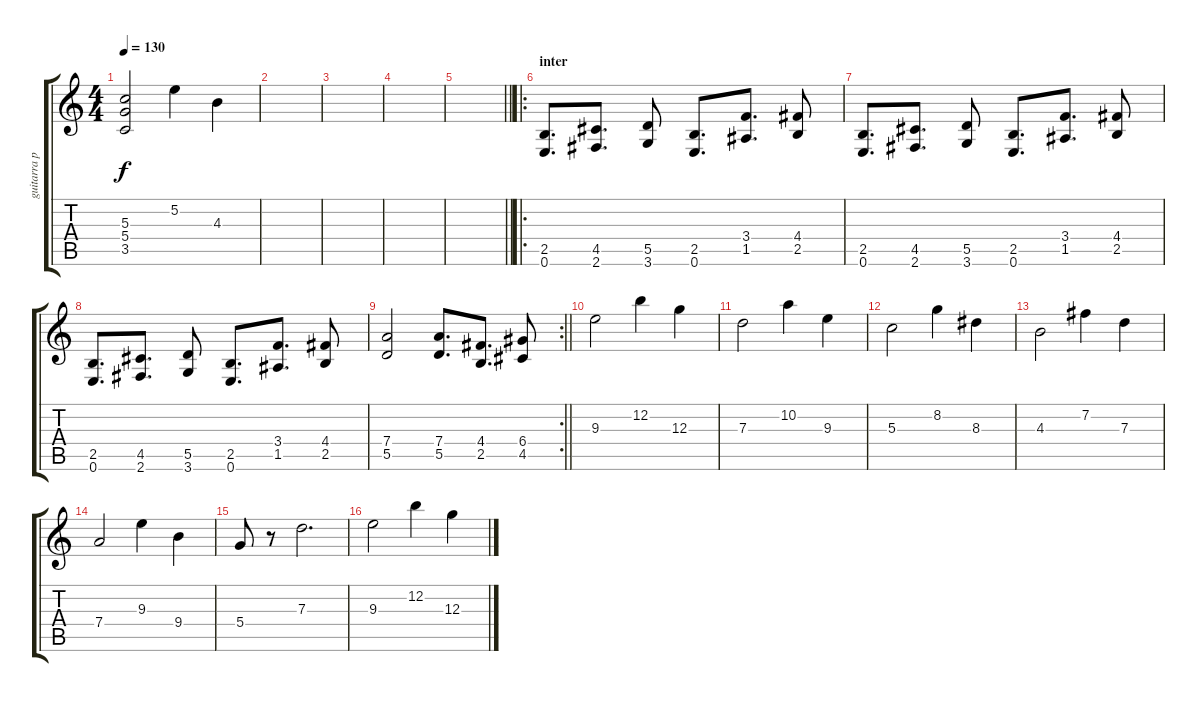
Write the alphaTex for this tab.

\track ("guitarra primera" "guitarra p") {instrument distortionguitar}
\staff {score tabs}
\tuning (E4 B3 G3 D3 A2 E2) {hide}
\ts (4 4)
\tempo 130
\clef g2
\ks c
(5.3 5.4 3.5).2{dy f} 5.2.4 4.3.4 |
|
|
|
\barLineRight lightlight
|
\ro
\section ("" "inter")
(2.5 0.6).8{d} (4.5 2.6).8{d} (5.5 3.6).8 (2.5 0.6).8{d} (3.4 1.5).8{d} (4.4 2.5).8 |
(2.5 0.6).8{d} (4.5 2.6).8{d} (5.5 3.6).8 (2.5 0.6).8{d} (3.4 1.5).8{d} (4.4 2.5).8 |
(2.5 0.6).8{d} (4.5 2.6).8{d} (5.5 3.6).8 (2.5 0.6).8{d} (3.4 1.5).8{d} (4.4 2.5).8 |
\rc 2
\barLineRight lightlight
(7.4 5.5).2 (7.4 5.5).8{d} (4.4 2.5).8{d} (6.4 4.5).8 |
9.3.2 12.2.4 12.3.4 |
7.3.2 10.2.4 9.3.4 |
5.3.2 8.2.4 8.3.4 |
4.3.2 7.2.4 7.3.4 |
7.4.2 9.3.4 9.4.4 |
5.4.8 r.8 7.3.2{d} |
9.3.2 12.2.4 12.3.4
